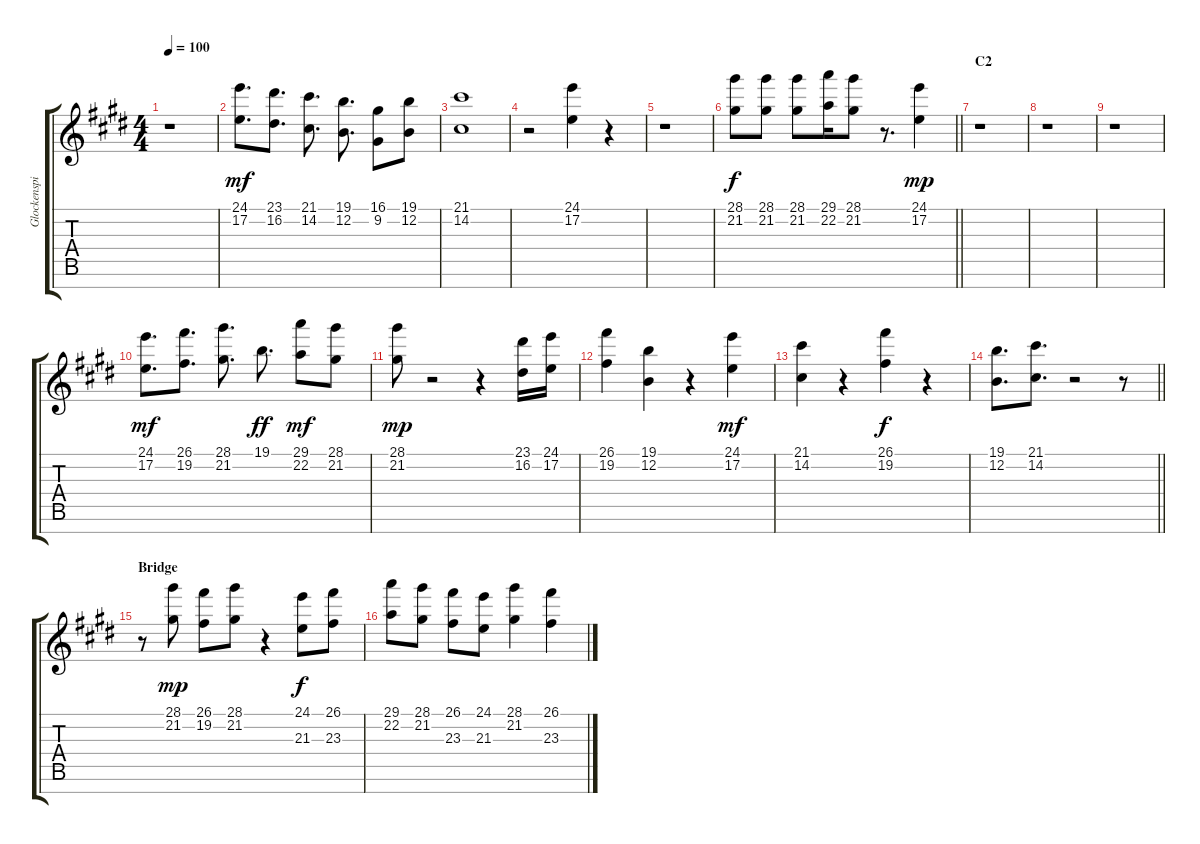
\track ("Glockenspiel" "Glockenspi") {instrument vibraphone}
\staff {score tabs}
\tuning (E4 B3 G3 D3 A2 E2 B1) {hide}
\ts (4 4)
\tempo 100
\clef g2
\ks e
r.1{dy f} |
(24.1 17.2).8{d dy mf} (23.1 16.2).8{d} (21.1 14.2).8{d} (19.1 12.2).8{d} (16.1 9.2).8 (19.1 12.2).8 |
(21.1 14.2).1 |
r.2 (24.1 17.2).4 r.4 |
r.1 |
\barLineRight lightlight
(28.1 21.2).8{dy f} (28.1 21.2).8 (28.1 21.2).8 (29.1 22.2).16 (28.1 21.2).8 r.8{d} (24.1 17.2).4{dy mp} |
\section ("" "C2")
r.1 |
r.1 |
r.1 |
(24.1 17.2).8{d dy mf} (26.1 19.2).8{d} (28.1 21.2).8{d} 19.1.8{d dy ff} (29.1 22.2).8{dy mf} (28.1 21.2).8 |
(28.1 21.2).8{dy mp} r.2 r.4 (23.1 16.2).16 (24.1 17.2).16 |
(26.1 19.2).4 (19.1 12.2).4 r.4 (24.1 17.2).4{dy mf} |
(21.1 14.2).4 r.4 (26.1 19.2).4{dy f} r.4 |
\barLineRight lightlight
(19.1 12.2).8{d} (21.1 14.2).8{d} r.2 r.8 |
\section ("" "Bridge")
r.8 (28.1 21.2).8{dy mp} (26.1 19.2).8 (28.1 21.2).8 r.4 (24.1 21.3).8{dy f} (26.1 23.3).8 |
(29.1 22.2).8 (28.1 21.2).8 (26.1 23.3).8 (24.1 21.3).8 (28.1 21.2).4 (26.1 23.3).4
